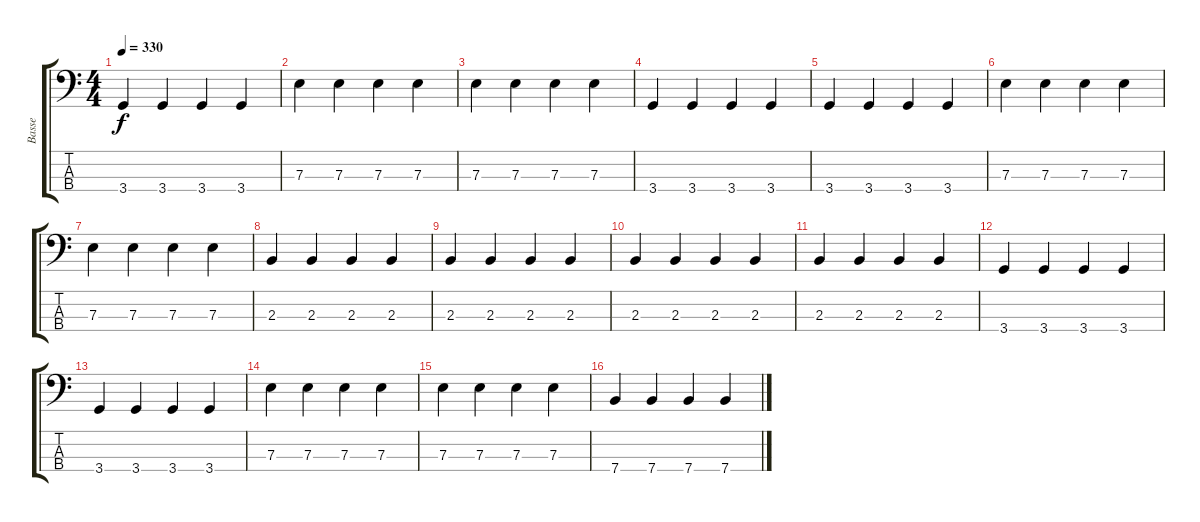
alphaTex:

\track ("Basse" "Basse") {instrument electricbassfinger}
\staff {score tabs}
\tuning (G2 D2 A1 E1) {hide}
\ts (4 4)
\tempo 330
\clef f4
\ks c
3.4.4{dy f} 3.4.4 3.4.4 3.4.4 |
7.3.4 7.3.4 7.3.4 7.3.4 |
7.3.4 7.3.4 7.3.4 7.3.4 |
3.4.4 3.4.4 3.4.4 3.4.4 |
3.4.4 3.4.4 3.4.4 3.4.4 |
7.3.4 7.3.4 7.3.4 7.3.4 |
7.3.4 7.3.4 7.3.4 7.3.4 |
2.3.4 2.3.4 2.3.4 2.3.4 |
2.3.4 2.3.4 2.3.4 2.3.4 |
2.3.4 2.3.4 2.3.4 2.3.4 |
2.3.4 2.3.4 2.3.4 2.3.4 |
3.4.4 3.4.4 3.4.4 3.4.4 |
3.4.4 3.4.4 3.4.4 3.4.4 |
7.3.4 7.3.4 7.3.4 7.3.4 |
7.3.4 7.3.4 7.3.4 7.3.4 |
7.4.4 7.4.4 7.4.4 7.4.4
